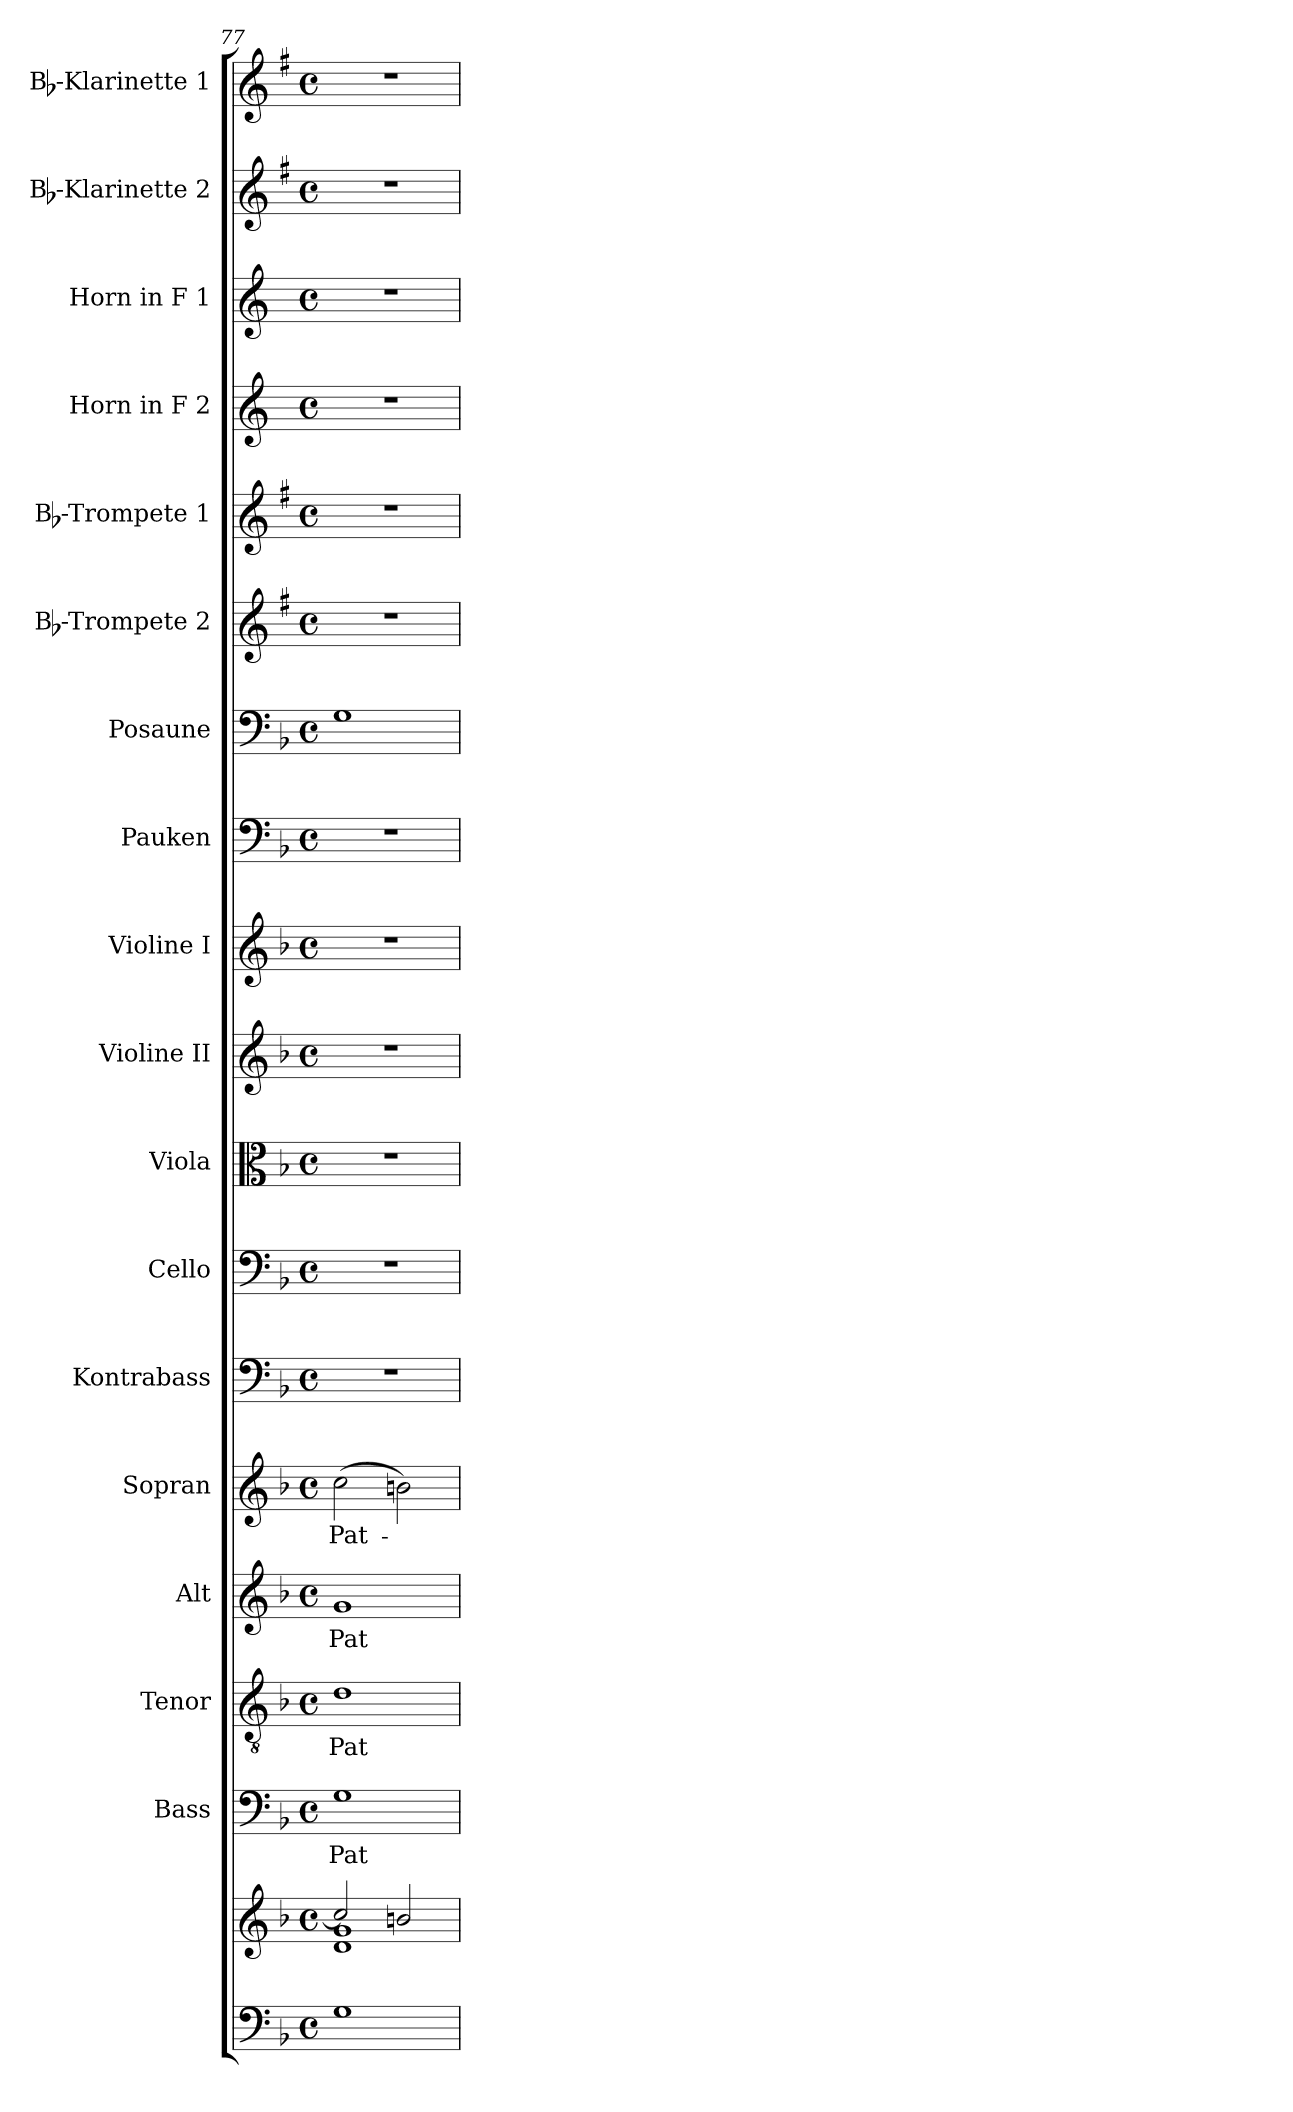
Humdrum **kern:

**kern	**kern	**kern	**text	**kern	**text	**kern	**text	**kern	**text	**kern	**kern	**kern	**kern	**kern	**kern	**kern	**kern	**kern	**kern	**kern	**kern	**kern
*part18	*part18	*part17	*part17	*part16	*part16	*part15	*part15	*part14	*part14	*part13	*part12	*part11	*part10	*part9	*part8	*part7	*part6	*part5	*part4	*part3	*part2	*part1
*staff19	*staff18	*staff17	*staff17	*staff16	*staff16	*staff15	*staff15	*staff14	*staff14	*staff13	*staff12	*staff11	*staff10	*staff9	*staff8	*staff7	*staff6	*staff5	*staff4	*staff3	*staff2	*staff1
*	*	*I"Bass	*	*I"Tenor	*	*I"Alt	*	*I"Sopran	*	*I"Kontrabass	*I"Cello	*I"Viola	*I"Violine II	*I"Violine I	*I"Pauken	*I"Posaune	*I"Bb-Trompete 2	*I"Bb-Trompete 1	*I"Horn in F 2	*I"Horn in F 1	*I"Bb-Klarinette 2	*I"Bb-Klarinette 1
*	*	*I'B.	*	*I'T.	*	*I'A.	*	*I'S.	*	*I'Kb.	*	*I'Vla.	*I'Vl. II	*I'Vl. I	*I'Pk.	*I'Pos.	*I'Bb Trp. 2	*I'Bb Trp. 1	*	*	*I'Bb Kl. 2	*I'Bb Kl. 1
*clefF4	*clefG2	*clefF4	*	*clefGv2	*	*clefG2	*	*clefG2	*	*clefF4	*clefF4	*clefC3	*clefG2	*clefG2	*clefF4	*clefF4	*clefG2	*clefG2	*clefG2	*clefG2	*clefG2	*clefG2
*	*	*	*	*	*	*	*	*	*	*ITrd7c12	*	*	*	*	*	*	*ITrd1c2	*ITrd1c2	*ITrd4c7	*ITrd4c7	*ITrd1c2	*ITrd1c2
*k[b-]	*k[b-]	*k[b-]	*	*k[b-]	*	*k[b-]	*	*k[b-]	*	*k[b-]	*k[b-]	*k[b-]	*k[b-]	*k[b-]	*k[b-]	*k[b-]	*k[b-]	*k[b-]	*k[b-]	*k[b-]	*k[b-]	*k[b-]
*F:	*F:	*F:	*	*F:	*	*F:	*	*F:	*	*F:	*F:	*F:	*F:	*F:	*F:	*F:	*F:	*F:	*F:	*F:	*F:	*F:
*M4/4	*M4/4	*M4/4	*	*M4/4	*	*M4/4	*	*M4/4	*	*M4/4	*M4/4	*M4/4	*M4/4	*M4/4	*M4/4	*M4/4	*M4/4	*M4/4	*M4/4	*M4/4	*M4/4	*M4/4
*met(c)	*met(c)	*met(c)	*	*met(c)	*	*met(c)	*	*met(c)	*	*met(c)	*met(c)	*met(c)	*met(c)	*met(c)	*met(c)	*met(c)	*met(c)	*met(c)	*met(c)	*met(c)	*met(c)	*met(c)
=77	=77	=77	=77	=77	=77	=77	=77	=77	=77	=77	=77	=77	=77	=77	=77	=77	=77	=77	=77	=77	=77	=77
*	*^	*	*	*	*	*	*	*	*	*	*	*	*	*	*	*	*	*	*	*	*	*
!	!	!	!	!LO:LY:b	!	!LO:LY:b	!	!LO:LY:b	!	!LO:LY:b	!	!	!	!	!	!	!	!	!	!	!	!	!
1G	2cc/]	1d 1g	1G	Pat-	1d	Pat-	1g	Pat-	(>2cc\	Pat-	1r	1r	1r	1r	1r	1r	1G	1r	1r	1r	1r	1r	1r
.	2bn/	.	.	.	.	.	.	.	2bn\)	.	.	.	.	.	.	.	.	.	.	.	.	.	.
*	*v	*v	*	*	*	*	*	*	*	*	*	*	*	*	*	*	*	*	*	*	*	*	*
=	=	=	=	=	=	=	=	=	=	=	=	=	=	=	=	=	=	=	=	=	=	=
*-	*-	*-	*-	*-	*-	*-	*-	*-	*-	*-	*-	*-	*-	*-	*-	*-	*-	*-	*-	*-	*-	*-
